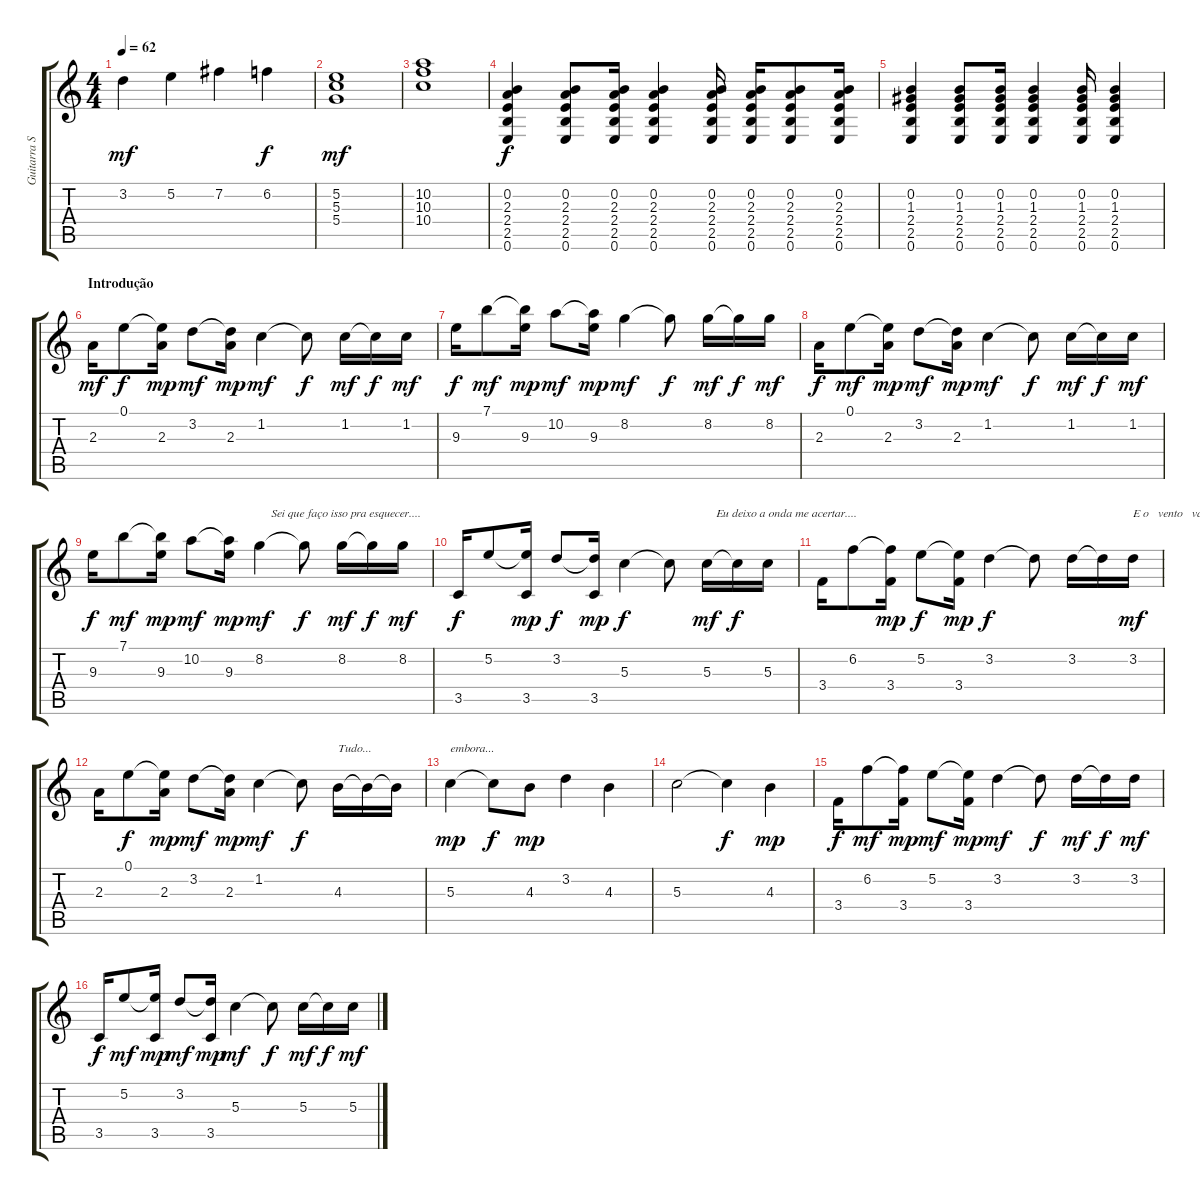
\track ("Guitarra Solo" "Guitarra S") {instrument acousticguitarnylon}
\staff {score tabs}
\tuning (E4 B3 G3 D3 A2 E2) {hide}
\ts (4 4)
\tempo 62
\clef g2
\ks c
3.2.4{dy mf} 5.2.4 7.2.4 6.2.4{dy f} |
(5.2 5.3 5.4).1{dy mf} |
(10.2 10.3 10.4).1 |
(0.2 2.3 2.4 2.5 0.6).4{dy f} (0.2 2.3 2.4 2.5 0.6).8 (0.2 2.3 2.4 2.5 0.6).16 (0.2 2.3 2.4 2.5 0.6).4 (0.2 2.3 2.4 2.5 0.6).16 (0.2 2.3 2.4 2.5 0.6).16 (0.2 2.3 2.4 2.5 0.6).8 (0.2 2.3 2.4 2.5 0.6).16 |
(0.2 1.3 2.4 2.5 0.6).4 (0.2 1.3 2.4 2.5 0.6).8 (0.2 1.3 2.4 2.5 0.6).16 (0.2 1.3 2.4 2.5 0.6).4 (0.2 1.3 2.4 2.5 0.6).16 (0.2 1.3 2.4 2.5 0.6).4 |
\section ("" "Introdução")
2.3.16{dy mf} 0.1.8{dy f} (0.1{t} 2.3).16{dy mp} 3.2.8{dy mf} (3.2{t} 2.3).16{dy mp} 1.2.4{dy mf} 1.2{t}.8{dy f} 1.2.16{dy mf} 1.2{t}.16{dy f} 1.2.16{dy mf} |
9.3.16{dy f} 7.1.8{dy mf} (7.1{t} 9.3).16{dy mp} 10.2.8{dy mf} (10.2{t} 9.3).16{dy mp} 8.2.4{dy mf} 8.2{t}.8{dy f} 8.2.16{dy mf} 8.2{t}.16{dy f} 8.2.16{dy mf} |
2.3.16{dy f} 0.1.8{dy mf} (0.1{t} 2.3).16{dy mp} 3.2.8{dy mf} (3.2{t} 2.3).16{dy mp} 1.2.4{dy mf} 1.2{t}.8{dy f} 1.2.16{dy mf} 1.2{t}.16{dy f} 1.2.16{dy mf} |
9.3.16{dy f} 7.1.8{dy mf} (7.1{t} 9.3).16{dy mp} 10.2.8{dy mf} (10.2{t} 9.3).16{dy mp} 8.2.4{txt "    Sei que faço isso pra esquecer...." dy mf} 8.2{t}.8{dy f} 8.2.16{dy mf} 8.2{t}.16{dy f} 8.2.16{dy mf} |
3.5.16{dy f} 5.2.8 (5.2{t} 3.5).16{dy mp} 3.2.8{dy f} (3.2{t} 3.5).16{dy mp} 5.3.4{dy f} 5.3{t}.8 5.3.16{txt "   Eu deixo a onda me acertar...." dy mf} 5.3{t}.16{dy f} 5.3.16 |
3.4.16 6.2.8 (6.2{t} 3.4).16{dy mp} 5.2.8{dy f} (5.2{t} 3.4).16{dy mp} 3.2.4{dy f} 3.2{t}.8 3.2.16 3.2{t}.16 3.2.16{txt "E o   vento   vai   levando...." dy mf} |
2.3.16 0.1.8{dy f} (0.1{t} 2.3).16{dy mp} 3.2.8{dy mf} (3.2{t} 2.3).16{dy mp} 1.2.4{dy mf} 1.2{t}.8{dy f} 4.3.16{txt "Tudo..."} 4.3{t}.16 4.3{t}.16 |
5.3.4{txt "embora..." dy mp} 5.3{t}.8{dy f} 4.3.8{dy mp} 3.2.4 4.3.4 |
5.3.2 5.3{t}.4{dy f} 4.3.4{dy mp} |
3.4.16{dy f} 6.2.8{dy mf} (6.2{t} 3.4).16{dy mp} 5.2.8{dy mf} (5.2{t} 3.4).16{dy mp} 3.2.4{dy mf} 3.2{t}.8{dy f} 3.2.16{dy mf} 3.2{t}.16{dy f} 3.2.16{dy mf} |
3.5.16{dy f} 5.2.8{dy mf} (5.2{t} 3.5).16{dy mp} 3.2.8{dy mf} (3.2{t} 3.5).16{dy mp} 5.3.4{dy mf} 5.3{t}.8{dy f} 5.3.16{dy mf} 5.3{t}.16{dy f} 5.3.16{dy mf}
